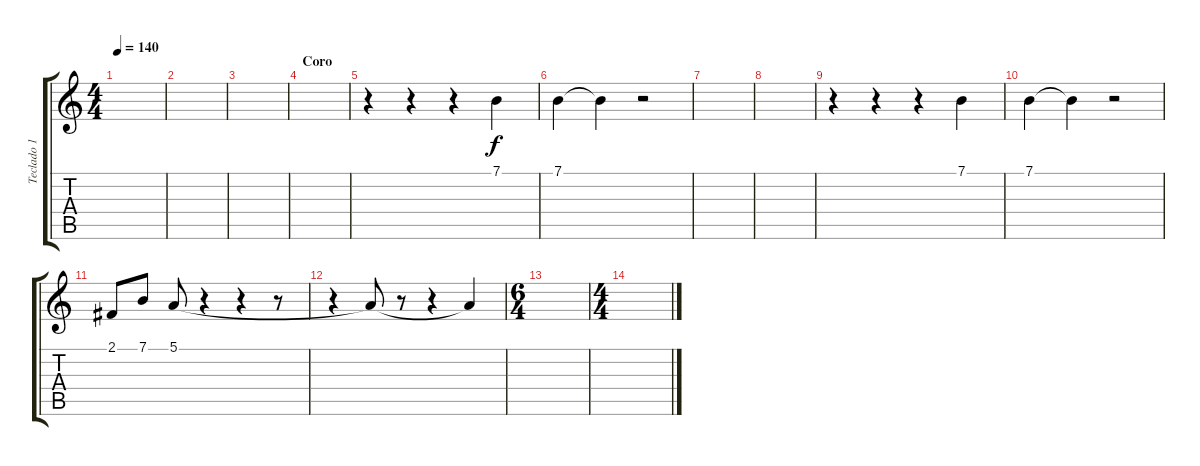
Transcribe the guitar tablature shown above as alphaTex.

\track ("Teclado 1" "Teclado 1") {instrument stringensemble1}
\staff {score tabs}
\tuning (E4 B3 G3 D3 A2 E2) {hide}
\ts (4 4)
\tempo 140
\clef g2
\ks c
|
|
|
\section ("" "Coro")
|
\section ("" "")
r.4{volume 13 instrument stringensemble1} r.4 r.4 7.1.4 |
7.1.4 7.1{t}.4 r.2 |
|
|
r.4 r.4 r.4 7.1.4 |
7.1.4 7.1{t}.4 r.2 |
2.1.8 7.1.8 5.1.8 r.4 r.4 r.8 |
r.4 5.1{t}.8 r.8 r.4 5.1{t}.4 |
\ts (6 4)
|
\ts (4 4)
